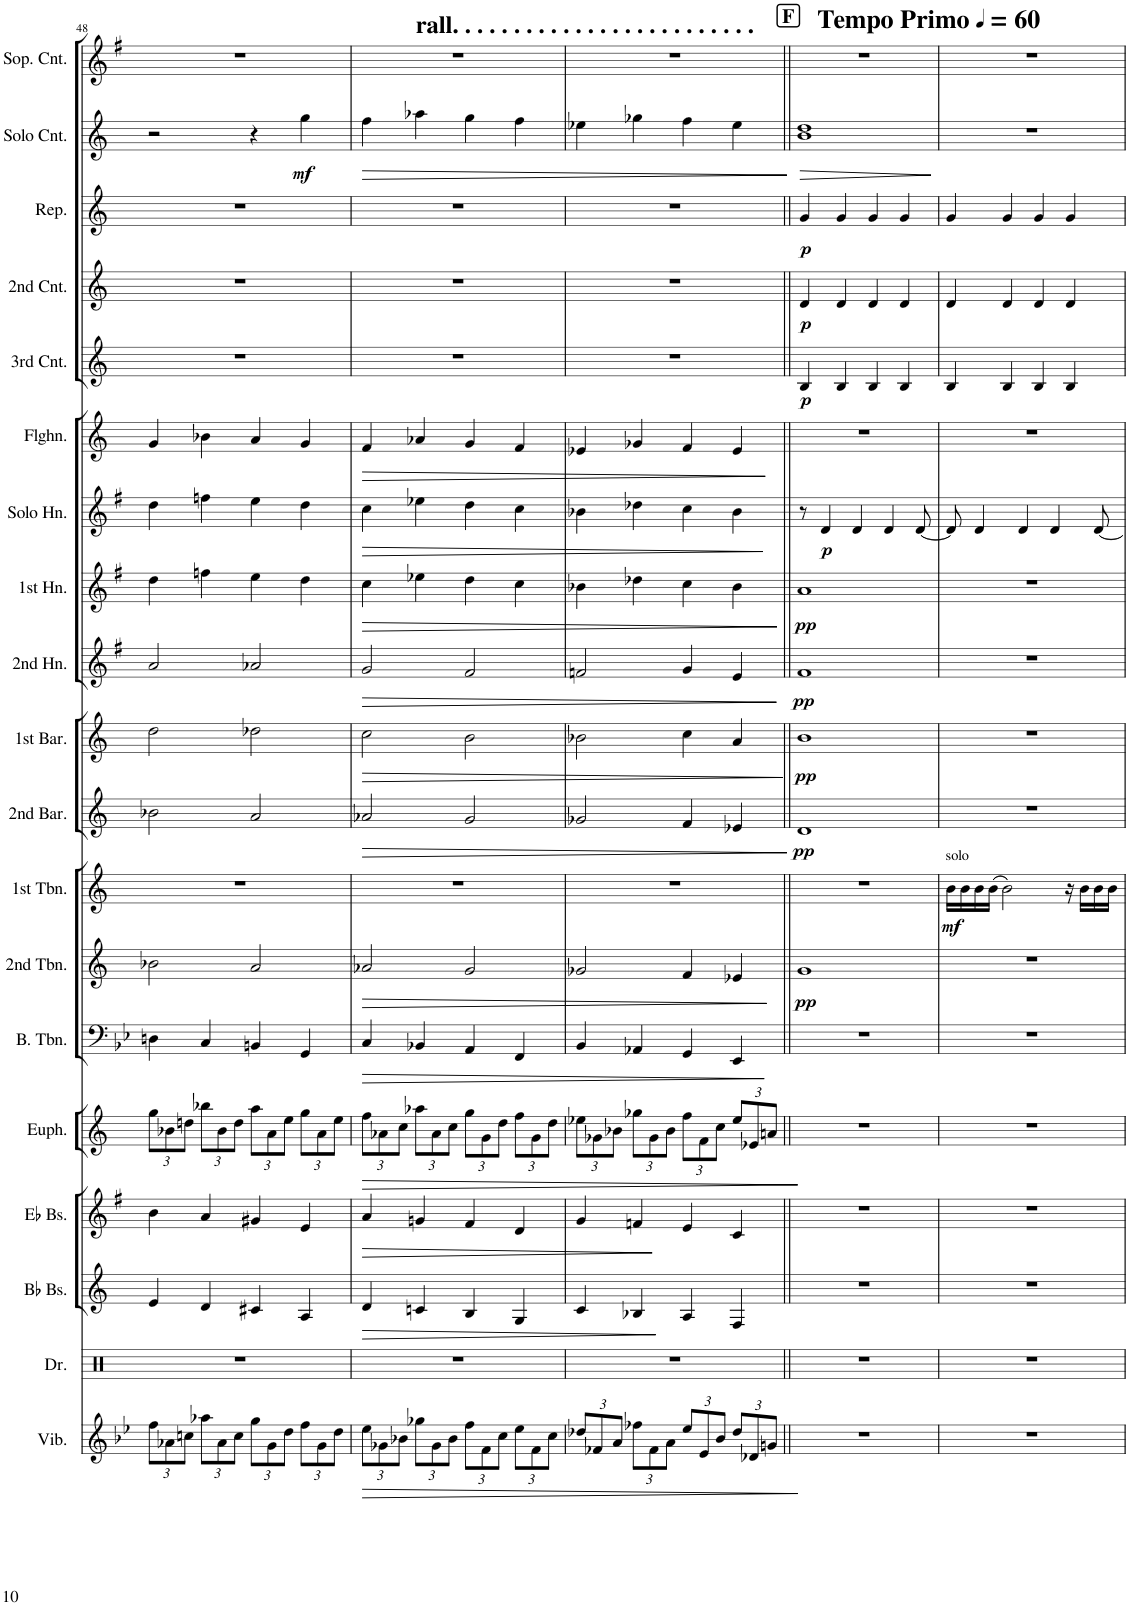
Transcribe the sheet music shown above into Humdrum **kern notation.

**kern	**dynam	**kern	**kern	**dynam	**kern	**dynam	**kern	**dynam	**kern	**dynam	**kern	**dynam	**kern	**dynam	**kern	**dynam	**kern	**dynam	**kern	**dynam	**kern	**dynam	**kern	**dynam	**kern	**dynam	**kern	**dynam	**kern	**dynam	**kern	**dynam	**kern	**dynam	**kern
*part19	*part19	*part18	*part17	*part17	*part16	*part16	*part15	*part15	*part14	*part14	*part13	*part13	*part12	*part12	*part11	*part11	*part10	*part10	*part9	*part9	*part8	*part8	*part7	*part7	*part6	*part6	*part5	*part5	*part4	*part4	*part3	*part3	*part2	*part2	*part1
*staff19	*staff19	*staff18	*staff17	*staff17	*staff16	*staff16	*staff15	*staff15	*staff14	*staff14	*staff13	*staff13	*staff12	*staff12	*staff11	*staff11	*staff10	*staff10	*staff9	*staff9	*staff8	*staff8	*staff7	*staff7	*staff6	*staff6	*staff5	*staff5	*staff4	*staff4	*staff3	*staff3	*staff2	*staff2	*staff1
*I"Percussion	*	*I"Drum Kit	*I"Bb Bass	*	*I"Eb Bass	*	*I"Euphonium	*	*I"Bass Trombone	*	*I"2nd Trombone	*	*I"1st Trombone	*	*I"2nd Baritone	*	*I"1st Baritone	*	*I"2nd Horn	*	*I"1st Horn	*	*I"Solo Horn	*	*I"Flugelhorn	*	*I"3rd Cornet	*	*I"2nd Cornet	*	*I"Repiano	*	*I"Solo Cornet	*	*I"Soprano Cornet
*I'Perc.	*	*I'Dr.	*I'Bb Bs.	*	*I'Eb Bs.	*	*I'Euph.	*	*I'B. Tbn.	*	*I'2nd Tbn.	*	*I'1st Tbn.	*	*I'2nd Bar.	*	*I'1st Bar.	*	*I'2nd Hn.	*	*I'1st Hn.	*	*I'Solo Hn.	*	*I'Flghn.	*	*I'3rd Cnt.	*	*I'2nd Cnt.	*	*I'Rep.	*	*I'Solo Cnt.	*	*I'Sop. Cnt.
!!LO:PB:g=z
*clefG2	*	*clefX	*clefG2	*	*clefG2	*	*clefG2	*	*clefF4	*	*clefG2	*	*clefG2	*	*clefG2	*	*clefG2	*	*clefG2	*	*clefG2	*	*clefG2	*	*clefG2	*	*clefG2	*	*clefG2	*	*clefG2	*	*clefG2	*	*clefG2
*	*	*	*Trd15c26	*	*Trd12c21	*	*Trd8c14	*	*	*	*Trd8c14	*	*Trd8c14	*	*Trd8c14	*	*Trd8c14	*	*Trd5c9	*	*Trd5c9	*	*Trd5c9	*	*Trd1c2	*	*Trd1c2	*	*Trd1c2	*	*Trd1c2	*	*Trd1c2	*	*Trd-2c-3
*k[b-e-]	*	*k[]	*k[]	*	*k[f#]	*	*k[]	*	*k[b-e-]	*	*k[]	*	*k[]	*	*k[]	*	*k[]	*	*k[f#]	*	*k[f#]	*	*k[f#]	*	*k[]	*	*k[]	*	*k[]	*	*k[]	*	*k[]	*	*k[f#]
*M4/4	*	*M4/4	*M4/4	*	*M4/4	*	*M4/4	*	*M4/4	*	*M4/4	*	*M4/4	*	*M4/4	*	*M4/4	*	*M4/4	*	*M4/4	*	*M4/4	*	*M4/4	*	*M4/4	*	*M4/4	*	*M4/4	*	*M4/4	*	*M4/4
*met(c)	*	*met(c)	*met(c)	*	*met(c)	*	*met(c)	*	*met(c)	*	*met(c)	*	*met(c)	*	*met(c)	*	*met(c)	*	*met(c)	*	*met(c)	*	*met(c)	*	*met(c)	*	*met(c)	*	*met(c)	*	*met(c)	*	*met(c)	*	*met(c)
*Xbrackettup	*	*	*	*	*	*	*Xbrackettup	*	*	*	*	*	*	*	*	*	*	*	*	*	*	*	*	*	*	*	*	*	*	*	*	*	*	*	*
=48	=48	=48	=48	=48	=48	=48	=48	=48	=48	=48	=48	=48	=48	=48	=48	=48	=48	=48	=48	=48	=48	=48	=48	=48	=48	=48	=48	=48	=48	=48	=48	=48	=48	=48	=48
12ff\L	.	1r	4e/	.	4b\	.	12gg\L	.	4Dn\	.	2b-X\	.	1r	.	2b-X\	.	2dd\	.	2a/	.	4dd\	.	4dd\	.	4g/	.	1r	.	1r	.	1r	.	2r	.	1r
12a-X\	.	.	.	.	.	.	12b-X\	.	.	.	.	.	.	.	.	.	.	.	.	.	.	.	.	.	.	.	.	.	.	.	.	.	.	.	.
12ccn\J	.	.	.	.	.	.	12ddn\J	.	.	.	.	.	.	.	.	.	.	.	.	.	.	.	.	.	.	.	.	.	.	.	.	.	.	.	.
12aa-X\L	.	.	4d/	.	4a/	.	12bb-X\L	.	4C/	.	.	.	.	.	.	.	.	.	.	.	4ffn\	.	4ffn\	.	4b-X\	.	.	.	.	.	.	.	.	.	.
12a-\	.	.	.	.	.	.	12b-\	.	.	.	.	.	.	.	.	.	.	.	.	.	.	.	.	.	.	.	.	.	.	.	.	.	.	.	.
12cc\J	.	.	.	.	.	.	12dd\J	.	.	.	.	.	.	.	.	.	.	.	.	.	.	.	.	.	.	.	.	.	.	.	.	.	.	.	.
12gg\L	.	.	4c#X/	.	4g#X/	.	12aa\L	.	4BBn/	.	2a/	.	.	.	2a/	.	2dd-X\	.	2a-X/	.	4ee\	.	4ee\	.	4a/	.	.	.	.	.	.	.	4r	.	.
12g\	.	.	.	.	.	.	12a\	.	.	.	.	.	.	.	.	.	.	.	.	.	.	.	.	.	.	.	.	.	.	.	.	.	.	.	.
12dd\J	.	.	.	.	.	.	12ee\J	.	.	.	.	.	.	.	.	.	.	.	.	.	.	.	.	.	.	.	.	.	.	.	.	.	.	.	.
!	!	!	!	!	!	!	!	!	!	!	!	!	!	!	!	!	!	!	!	!	!	!	!	!	!	!	!	!	!	!	!	!	!	!LO:DY:b	!
12ff\L	.	.	4A/	.	4e/	.	12gg\L	.	4GG/	.	.	.	.	.	.	.	.	.	.	.	4dd\	.	4dd\	.	4g/	.	.	.	.	.	.	.	4gg\	mf	.
12g\	.	.	.	.	.	.	12a\	.	.	.	.	.	.	.	.	.	.	.	.	.	.	.	.	.	.	.	.	.	.	.	.	.	.	.	.
12dd\J	.	.	.	.	.	.	12ee\J	.	.	.	.	.	.	.	.	.	.	.	.	.	.	.	.	.	.	.	.	.	.	.	.	.	.	.	.
=49	=49	=49	=49	=49	=49	=49	=49	=49	=49	=49	=49	=49	=49	=49	=49	=49	=49	=49	=49	=49	=49	=49	=49	=49	=49	=49	=49	=49	=49	=49	=49	=49	=49	=49	=49
!	!	!	!	!	!	!	!	!	!	!	!	!	!	!	!	!	!	!	!	!	!	!	!	!	!	!	!	!	!	!	!	!	!	!	!LO:TX:a:B:t=rall. . . . . . . . . . . . . . . . . . . . . . . . .
!	!LO:HP:b	!	!	!LO:HP:b	!	!LO:HP:b	!	!LO:HP:b	!	!LO:HP:b	!	!LO:HP:b	!	!	!	!LO:HP:b	!	!LO:HP:b	!	!LO:HP:b	!	!LO:HP:b	!	!LO:HP:b	!	!LO:HP:b	!	!	!	!	!	!	!	!LO:HP:b	!
12ee-\L	>	1r	4d/	>	4a/	>	12ff\L	>	4C/	>	2a-X/	>	1r	.	2a-X/	>	2cc\	>	2g/	>	4cc\	>	4cc\	>	4f/	>	1r	.	1r	.	1r	.	4ff\	>	1r
12g-X\	.	.	.	.	.	.	12a-X\	.	.	.	.	.	.	.	.	.	.	.	.	.	.	.	.	.	.	.	.	.	.	.	.	.	.	.	.
12b-X\J	.	.	.	.	.	.	12cc\J	.	.	.	.	.	.	.	.	.	.	.	.	.	.	.	.	.	.	.	.	.	.	.	.	.	.	.	.
12gg-X\L	.	.	4cn/	.	4gn/	.	12aa-X\L	.	4BB-X/	.	.	.	.	.	.	.	.	.	.	.	4ee-X\	.	4ee-X\	.	4a-X/	.	.	.	.	.	.	.	4aa-X\	.	.
12g-\	.	.	.	.	.	.	12a-\	.	.	.	.	.	.	.	.	.	.	.	.	.	.	.	.	.	.	.	.	.	.	.	.	.	.	.	.
12b-\J	.	.	.	.	.	.	12cc\J	.	.	.	.	.	.	.	.	.	.	.	.	.	.	.	.	.	.	.	.	.	.	.	.	.	.	.	.
12ff\L	.	.	4B/	.	4f#/	.	12gg\L	.	4AA/	.	2g/	.	.	.	2g/	.	2b\	.	2f#/	.	4dd\	.	4dd\	.	4g/	.	.	.	.	.	.	.	4gg\	.	.
12f\	.	.	.	.	.	.	12g\	.	.	.	.	.	.	.	.	.	.	.	.	.	.	.	.	.	.	.	.	.	.	.	.	.	.	.	.
12cc\J	.	.	.	.	.	.	12dd\J	.	.	.	.	.	.	.	.	.	.	.	.	.	.	.	.	.	.	.	.	.	.	.	.	.	.	.	.
12ee-\L	.	.	4G/	.	4d/	.	12ff\L	.	4FF/	.	.	.	.	.	.	.	.	.	.	.	4cc\	.	4cc\	.	4f/	.	.	.	.	.	.	.	4ff\	.	.
12f\	.	.	.	.	.	.	12g\	.	.	.	.	.	.	.	.	.	.	.	.	.	.	.	.	.	.	.	.	.	.	.	.	.	.	.	.
12cc\J	.	.	.	.	.	.	12dd\J	.	.	.	.	.	.	.	.	.	.	.	.	.	.	.	.	.	.	.	.	.	.	.	.	.	.	.	.
.	]	.	.	]	.	]	.	]	.	]	.	]	.	.	.	]	.	]	.	]	.	]	.	]	.	]	.	.	.	.	.	.	.	]	.
=50	=50	=50	=50	=50	=50	=50	=50	=50	=50	=50	=50	=50	=50	=50	=50	=50	=50	=50	=50	=50	=50	=50	=50	=50	=50	=50	=50	=50	=50	=50	=50	=50	=50	=50	=50
12dd-X/L	.	1r	4c/	.	4g/	.	12ee-X\L	.	4BB-/	.	2g-X/	.	1r	.	2g-X/	.	2b-X\	.	2fn/	.	4b-X\	.	4b-X\	.	4e-X/	.	1r	.	1r	.	1r	.	4ee-X\	.	1r
12f-X/	.	.	.	.	.	.	12g-X\	.	.	.	.	.	.	.	.	.	.	.	.	.	.	.	.	.	.	.	.	.	.	.	.	.	.	.	.
12a/J	.	.	.	.	.	.	12b-X\J	.	.	.	.	.	.	.	.	.	.	.	.	.	.	.	.	.	.	.	.	.	.	.	.	.	.	.	.
12ff-X\L	.	.	4B-X/	.	4fn/	.	12gg-X\L	.	4AA-X/	.	.	.	.	.	.	.	.	.	.	.	4dd-X\	.	4dd-X\	.	4g-X/	.	.	.	.	.	.	.	4gg-X\	.	.
12f-\	.	.	.	.	.	.	12g-\	.	.	.	.	.	.	.	.	.	.	.	.	.	.	.	.	.	.	.	.	.	.	.	.	.	.	.	.
12a\J	.	.	.	.	.	.	12b-\J	.	.	.	.	.	.	.	.	.	.	.	.	.	.	.	.	.	.	.	.	.	.	.	.	.	.	.	.
12ee-/L	.	.	4A/	.	4e/	.	12ff\L	.	4GG/	.	4f/	.	.	.	4f/	.	4cc\	.	4g/	.	4cc\	.	4cc\	.	4f/	.	.	.	.	.	.	.	4ff\	.	.
12e-/	.	.	.	.	.	.	12f\	.	.	.	.	.	.	.	.	.	.	.	.	.	.	.	.	.	.	.	.	.	.	.	.	.	.	.	.
12b-/J	.	.	.	.	.	.	12cc\J	.	.	.	.	.	.	.	.	.	.	.	.	.	.	.	.	.	.	.	.	.	.	.	.	.	.	.	.
12dd-/L	.	.	4F/	.	4c/	.	12ee-/L	.	4EE-/	.	4e-X/	.	.	.	4e-X/	.	4a/	.	4e/	.	4b-\	.	4b-\	.	4e-/	.	.	.	.	.	.	.	4ee-\	.	.
12d-X/	.	.	.	.	.	.	12e-X/	.	.	.	.	.	.	.	.	.	.	.	.	.	.	.	.	.	.	.	.	.	.	.	.	.	.	.	.
12gn/J	.	.	.	.	.	.	12an/J	.	.	.	.	.	.	.	.	.	.	.	.	.	.	.	.	.	.	.	.	.	.	.	.	.	.	.	.
=51||	=51||	=51||	=51||	=51||	=51||	=51||	=51||	=51||	=51||	=51||	=51||	=51||	=51||	=51||	=51||	=51||	=51||	=51||	=51||	=51||	=51||	=51||	=51||	=51||	=51||	=51||	=51||	=51||	=51||	=51||	=51||	=51||	=51||	=51||	=51||
!!LO:REH:place=s1:a:B:cj:fs=14:t=F
*	*	*	*	*	*	*	*	*	*	*	*	*	*	*	*	*	*	*	*	*	*	*	*	*	*	*	*	*	*	*	*	*	*	*	*MM60
!	!	!	!	!	!	!	!	!	!	!	!	!	!	!	!	!	!	!	!	!	!	!	!	!	!	!	!	!	!	!	!	!	!	!	!LO:TX:a:B:t=Tempo Primo
!	!	!	!	!	!	!	!	!	!	!	!	!LO:DY:b	!	!	!	!LO:DY:b	!	!LO:DY:b	!	!LO:DY:b	!	!LO:DY:b	!	!	!	!	!	!LO:DY:b	!	!LO:DY:b	!	!LO:DY:b	!	!LO:HP:b	!
1r	.	1r	1r	.	1r	.	1r	.	1r	.	1g	pp	1r	.	1d	pp	1b	pp	1f#	pp	1a	pp	8r	.	1r	.	4B/	p	4d/	p	4g/	p	1b 1dd	>	1r
!	!	!	!	!	!	!	!	!	!	!	!	!	!	!	!	!	!	!	!	!	!	!	!	!LO:DY:b	!	!	!	!	!	!	!	!	!	!	!
.	.	.	.	.	.	.	.	.	.	.	.	.	.	.	.	.	.	.	.	.	.	.	4d/	p	.	.	.	.	.	.	.	.	.	.	.
.	.	.	.	.	.	.	.	.	.	.	.	.	.	.	.	.	.	.	.	.	.	.	.	.	.	.	4B/	.	4d/	.	4g/	.	.	.	.
.	.	.	.	.	.	.	.	.	.	.	.	.	.	.	.	.	.	.	.	.	.	.	4d/	.	.	.	.	.	.	.	.	.	.	.	.
.	.	.	.	.	.	.	.	.	.	.	.	.	.	.	.	.	.	.	.	.	.	.	.	.	.	.	4B/	.	4d/	.	4g/	.	.	.	.
.	.	.	.	.	.	.	.	.	.	.	.	.	.	.	.	.	.	.	.	.	.	.	4d/	.	.	.	.	.	.	.	.	.	.	.	.
.	.	.	.	.	.	.	.	.	.	.	.	.	.	.	.	.	.	.	.	.	.	.	.	.	.	.	4B/	.	4d/	.	4g/	.	.	.	.
.	.	.	.	.	.	.	.	.	.	.	.	.	.	.	.	.	.	.	.	.	.	.	[8d/	.	.	.	.	.	.	.	.	.	.	.	.
.	.	.	.	.	.	.	.	.	.	.	.	.	.	.	.	.	.	.	.	.	.	.	.	.	.	.	.	.	.	.	.	.	.	]	.
=52	=52	=52	=52	=52	=52	=52	=52	=52	=52	=52	=52	=52	=52	=52	=52	=52	=52	=52	=52	=52	=52	=52	=52	=52	=52	=52	=52	=52	=52	=52	=52	=52	=52	=52	=52
!	!	!	!	!	!	!	!	!	!	!	!	!	!LO:TX:a:t=solo	!	!	!	!	!	!	!	!	!	!	!	!	!	!	!	!	!	!	!	!	!	!
!	!	!	!	!	!	!	!	!	!	!	!	!	!	!LO:DY:b	!	!	!	!	!	!	!	!	!	!	!	!	!	!	!	!	!	!	!	!	!
1r	.	1r	1r	.	1r	.	1r	.	1r	.	1r	.	16b\LL	mf	1r	.	1r	.	1r	.	1r	.	8d/]	.	1r	.	4B/	.	4d/	.	4g/	.	1r	.	1r
.	.	.	.	.	.	.	.	.	.	.	.	.	16b\	.	.	.	.	.	.	.	.	.	.	.	.	.	.	.	.	.	.	.	.	.	.
.	.	.	.	.	.	.	.	.	.	.	.	.	16b\	.	.	.	.	.	.	.	.	.	4d/	.	.	.	.	.	.	.	.	.	.	.	.
.	.	.	.	.	.	.	.	.	.	.	.	.	(16b\JJ	.	.	.	.	.	.	.	.	.	.	.	.	.	.	.	.	.	.	.	.	.	.
.	.	.	.	.	.	.	.	.	.	.	.	.	2b\)	.	.	.	.	.	.	.	.	.	.	.	.	.	4B/	.	4d/	.	4g/	.	.	.	.
.	.	.	.	.	.	.	.	.	.	.	.	.	.	.	.	.	.	.	.	.	.	.	4d/	.	.	.	.	.	.	.	.	.	.	.	.
.	.	.	.	.	.	.	.	.	.	.	.	.	.	.	.	.	.	.	.	.	.	.	.	.	.	.	4B/	.	4d/	.	4g/	.	.	.	.
.	.	.	.	.	.	.	.	.	.	.	.	.	.	.	.	.	.	.	.	.	.	.	4d/	.	.	.	.	.	.	.	.	.	.	.	.
.	.	.	.	.	.	.	.	.	.	.	.	.	16r	.	.	.	.	.	.	.	.	.	.	.	.	.	4B/	.	4d/	.	4g/	.	.	.	.
.	.	.	.	.	.	.	.	.	.	.	.	.	16b\LL	.	.	.	.	.	.	.	.	.	.	.	.	.	.	.	.	.	.	.	.	.	.
.	.	.	.	.	.	.	.	.	.	.	.	.	16b\	.	.	.	.	.	.	.	.	.	[8d/	.	.	.	.	.	.	.	.	.	.	.	.
.	.	.	.	.	.	.	.	.	.	.	.	.	16b\JJ	.	.	.	.	.	.	.	.	.	.	.	.	.	.	.	.	.	.	.	.	.	.
=	=	=	=	=	=	=	=	=	=	=	=	=	=	=	=	=	=	=	=	=	=	=	=	=	=	=	=	=	=	=	=	=	=	=	=
*-	*-	*-	*-	*-	*-	*-	*-	*-	*-	*-	*-	*-	*-	*-	*-	*-	*-	*-	*-	*-	*-	*-	*-	*-	*-	*-	*-	*-	*-	*-	*-	*-	*-	*-	*-
